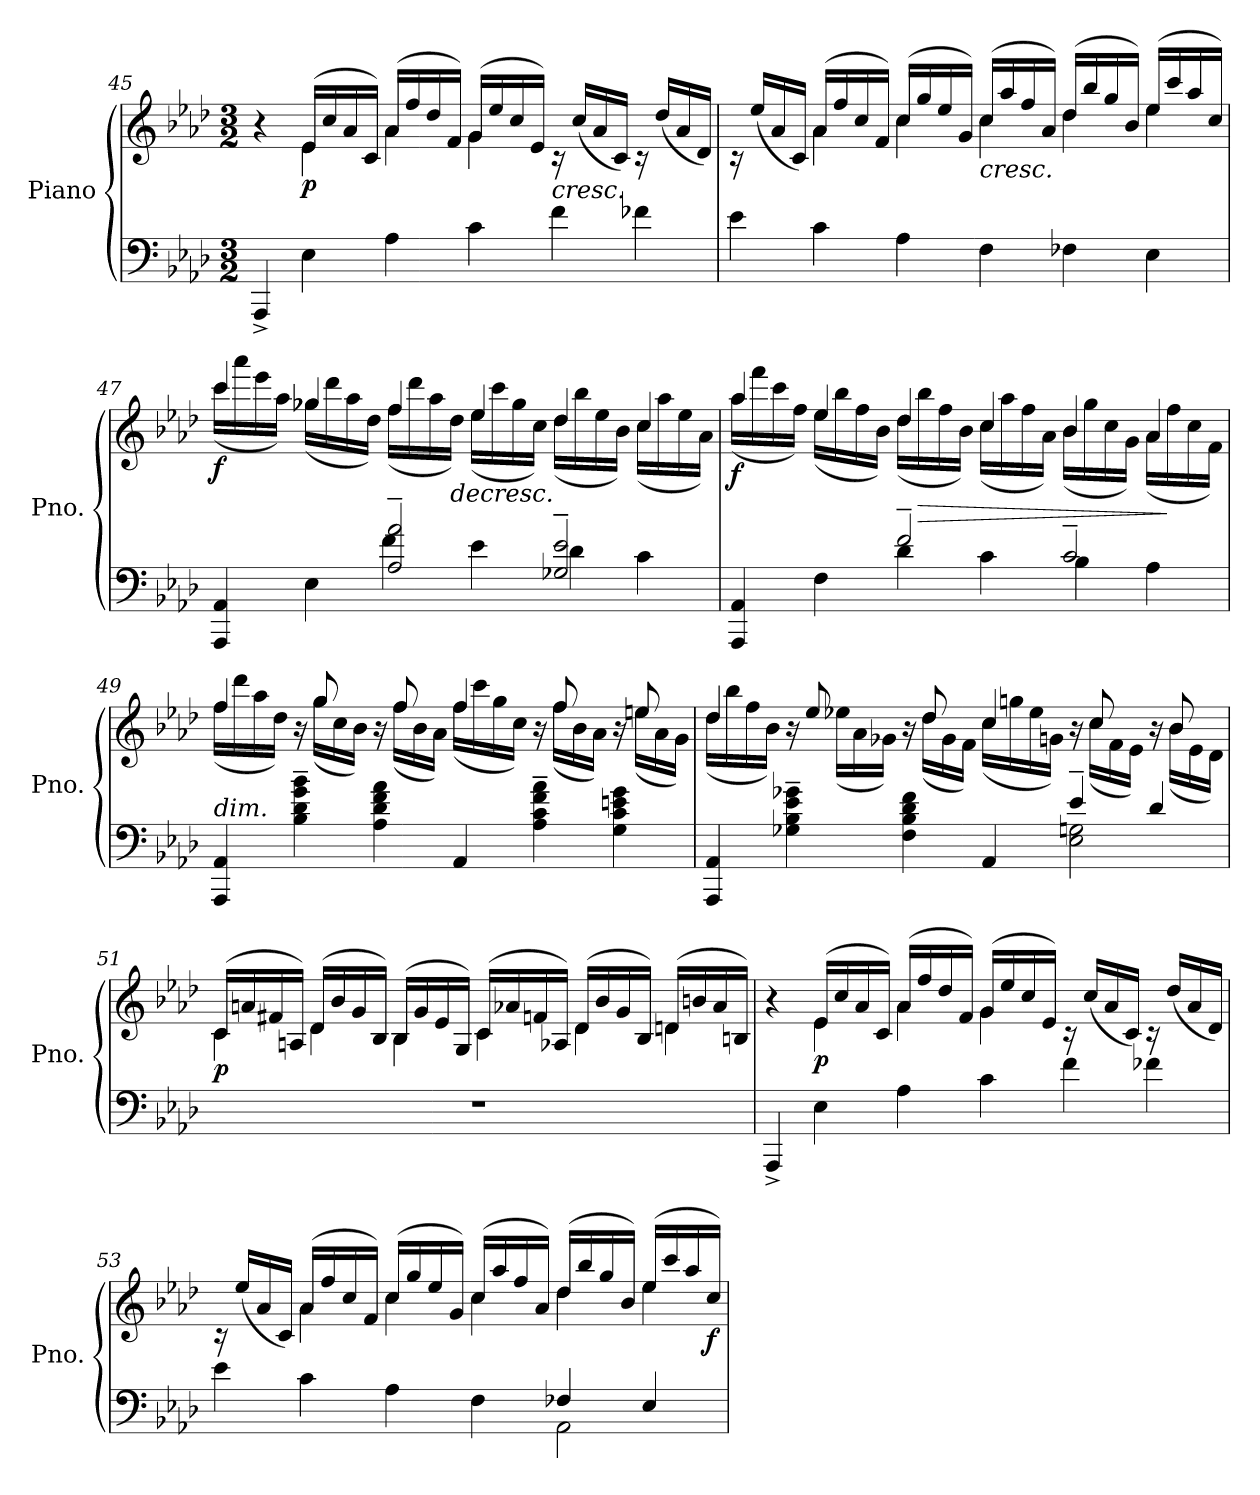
**kern	**kern	**dynam
*part1	*part1	*part1
*staff2	*staff1	*staff1/2
*I"Piano	*	*
*I'Pno.	*	*
*clefF4	*clefG2	*
*k[b-e-a-d-]	*k[b-e-a-d-]	*
*M3/2	*M3/2	*
=45	=45	=45
*	*^	*
4AAA-^/	4r	4ryy	.
!	!	!	!LO:DY:b
4E-\	(16e-/LL	4e-\	p
.	16cc/	.	.
.	16a-/	.	.
.	16c/JJ)	.	.
4A-\	(16a-/LL	4a-\	.
.	16ff/	.	.
.	16dd-/	.	.
.	16f/JJ)	.	.
4c\	(16g/LL	4g\	.
.	16ee-/	.	.
.	16cc/	.	.
.	16e-/JJ)	.	.
!LO:TX:a:i:t=cresc.	!	!	!
4f\	16rc	2ryy	.
.	(16cc/LL	.	.
.	16a-/	.	.
.	16c/JJ)	.	.
4f-X\	16rc	.	.
.	(16dd-/LL	.	.
.	16a-/	.	.
.	16d-/JJ)	.	.
!!LO:LB:g=z	!!
=46	=46	=46	=46
4e-\	16rc	4ryy	.
.	(16ee-/LL	.	.
.	16a-/	.	.
.	16c/JJ)	.	.
4c\	(16a-/LL	4a-\	.
.	16ff/	.	.
.	16cc/	.	.
.	16f/JJ)	.	.
4A-\	(16cc/LL	4cc\	.
.	16gg/	.	.
.	16ee-/	.	.
.	16g/JJ)	.	.
!	!	!	!LO:HP:b
4F\	(16cc/LL	4cc\	<
.	16aa-/	.	.
.	16ff/	.	.
.	16a-/JJ)	.	.
4F-X\	(16dd-/LL	4dd-\	.
.	16bb-/	.	.
.	16gg/	.	.
.	16b-/JJ)	.	.
4E-\	(16ee-/LL	4ee-\	.
.	16ccc/	.	.
.	16aa-/	.	.
.	16cc/JJ)	.	.
=47	=47	=47	=47
*^	*	*	*
!	!	!	!	!LO:DY:b
4AAA-/ 4AA-/	2ryy	4ccc/	(>16ccc\LL	f
.	.	.	16aaa-\	.
.	.	.	16eee-\	.
.	.	.	16aa-\JJ)	.
4E-\	.	4gg-X/	(>16gg-\LL	.
.	.	.	16ddd-\	.
.	.	.	16aa-\	.
.	.	.	16dd-\JJ)	.
2A-/~ 2a-/~	4f\	4ff/	(>16ff\LL	.
.	.	.	16ddd-\	.
.	.	.	16aa-\	.
!	!	!	!	!LO:HP:b
.	.	.	16dd-\JJ)	>
.	4e-\	4ee-/	(>16ee-\LL	.
.	.	.	16ccc\	.
.	.	.	16gg-\	.
.	.	.	16cc\JJ)	.
2G-X/~ 2e-/~	4d-\	4dd-/	(>16dd-\LL	.
.	.	.	16bb-\	.
.	.	.	16ee-\	.
.	.	.	16b-\JJ)	.
.	4c\	4cc/	(>16cc\LL	[
.	.	.	16aa-\	.
.	.	.	16ee-\	.
.	.	.	16a-\JJ)	.
!!LO:PB:g=z	!!
=48	=48	=48	=48	=48
!	!	!	!	!LO:DY:b
4AAA-/ 4AA-/	2ryy	4aa-/	(>16aa-\LL	f
.	.	.	16fff\	.
.	.	.	16ccc\	.
.	.	.	16ff\JJ)	.
4F\	.	4ee-/	(>16ee-\LL	.
.	.	.	16bb-\	.
.	.	.	16ff\	.
.	.	.	16b-\JJ)	.
2f~/	4d-\	4dd-/	(>16dd-\LL	.
!	!	!	!	!LO:HP:b
.	.	.	16bb-\	>
.	.	.	16ff\	.
.	.	.	16b-\JJ)	.
.	4c\	4cc/	(>16cc\LL	.
.	.	.	16aa-\	.
.	.	.	16ff\	.
.	.	.	16a-\JJ)	.
2c~/	4B-\	4b-/	(>16b-\LL	.
.	.	.	16gg\	.
.	.	.	16cc\	.
.	.	.	16g\JJ)	.
.	4A-\	4a-/	(>16a-\LL	.
.	.	.	16ff\	]
.	.	.	16cc\	.
.	.	.	16f\JJ)	.
*v	*v	*	*	*
=49	=49	=49	=49
!LO:TX:a:i:t=dim.	!	!	!
4AAA-/ 4AA-/	4ff/	(>16ff\LL	.
.	.	16ddd-\	.
.	.	16aa-\	.
.	.	16dd-\JJ)	.
4B-\~ 4d-\~ 4g\~ 4b-\~	16r	16ryy	.
.	8gg/	(>16gg\LL	.
.	.	16cc\	.
.	16ryy	16b-\JJ)	.
4A-\ 4d-\ 4f\ 4a-\	16r	16ryy	.
.	8ff/	(>16ff\LL	.
.	.	16b-\	.
.	16ryy	16a-\JJ)	.
4AA-/	4ff/	(>16ff\LL	.
.	.	16ccc\	.
.	.	16gg\	.
.	.	16cc\JJ)	.
4A-\~ 4c\~ 4f\~ 4a-\~	16r	16ryy	.
.	8ff/	(>16ff\LL	.
.	.	16b-\	.
.	16ryy	16a-\JJ)	.
4G\ 4c\ 4en\ 4g\	16r	16ryy	.
.	8een/	(>16ee\LL	.
.	.	16a-\	.
.	16ryy	16g\JJ)	.
!!LO:LB:g=z	!!
=50	=50	=50	=50
*^	*	*	*
4AAA-/ 4AA-/	1ryy	4dd-/	(>16dd-\LL	.
.	.	.	16bb-\	.
.	.	.	16ff\	.
.	.	.	16b-\JJ)	.
4G-X\~ 4B-\~ 4e-\~ 4g-X\~	.	16r	16ryy	.
.	.	8ee-/	(>16ee-X\LL	.
.	.	.	16a-\	.
.	.	16ryy	16g-X\JJ)	.
4F\ 4B-\ 4d-\ 4f\	.	16r	16ryy	.
.	.	8dd-/	(>16dd-\LL	.
.	.	.	16g-\	.
.	.	16ryy	16f\JJ)	.
4AA-/	.	4cc/	(>16cc\LL	.
.	.	.	16ggn\	.
.	.	.	16ee-\	.
.	.	.	16gn\JJ)	.
4e-~/	2E-\ 2Gn\	16r	16ryy	.
.	.	8cc/	(>16cc\LL	.
.	.	.	16f\	.
.	.	16ryy	16e-\JJ)	.
4d-/	.	16r	16ryy	.
.	.	8b-/	(>16b-\LL	.
.	.	.	16e-\	.
.	.	16ryy	16d-\JJ)	.
*v	*v	*	*	*
=51	=51	=51	=51
!	!	!	!LO:DY:b
1.r	(16c/LL	4c\	p
.	16an/	.	.
.	16f#X/	.	.
.	16An/JJ)	.	.
.	(16d-/LL	4d-\	.
.	16b-/	.	.
.	16g/	.	.
.	16B-/JJ)	.	.
.	(16B-/LL	4B-\	.
.	16g/	.	.
.	16e-/	.	.
.	16G/JJ)	.	.
.	(16c/LL	4c\	.
.	16a-X/	.	.
.	16fn/	.	.
.	16A-X/JJ)	.	.
.	(16d-/LL	4d-\	.
.	16b-/	.	.
.	16g/	.	.
.	16B-/JJ)	.	.
.	(16dn/LL	4d\	.
.	16bn/	.	.
.	16a-/	.	.
.	16Bn/JJ)	.	.
!!LO:LB:g=z	!!
=52	=52	=52	=52
4AAA-^/	4r	4ryy	.
!	!	!	!LO:DY:b
4E-\	(16e-/LL	4e-\	p
.	16cc/	.	.
.	16a-/	.	.
.	16c/JJ)	.	.
4A-\	(16a-/LL	4a-\	.
.	16ff/	.	.
.	16dd-/	.	.
.	16f/JJ)	.	.
4c\	(16g/LL	4g\	.
.	16ee-/	.	.
.	16cc/	.	.
.	16e-/JJ)	.	.
4f\	16rc	2ryy	.
.	(16cc/LL	.	.
.	16a-/	.	.
.	16c/JJ)	.	.
4f-X\	16rc	.	.
.	(16dd-/LL	.	.
.	16a-/	.	.
.	16d-/JJ)	.	.
=53	=53	=53	=53
*^	*	*	*
4e-\	1ryy	16rc	4ryy	.
.	.	(16ee-/LL	.	.
.	.	16a-/	.	.
.	.	16c/JJ)	.	.
4c\	.	(16a-/LL	4a-\	.
.	.	16ff/	.	.
.	.	16cc/	.	.
.	.	16f/JJ)	.	.
4A-\	.	(16cc/LL	4cc\	.
.	.	16gg/	.	.
.	.	16ee-/	.	.
.	.	16g/JJ)	.	.
4F\	.	(16cc/LL	4cc\	.
.	.	16aa-/	.	.
.	.	16ff/	.	.
.	.	16a-/JJ)	.	.
4F-X/	2AA-\	(16dd-/LL	4dd-\	.
.	.	16bb-/	.	.
.	.	16gg/	.	.
.	.	16b-/JJ)	.	.
4E-/	.	(16ee-/LL	4ee-\	.
.	.	16ccc/	.	]
.	.	16aa-/	.	.
!	!	!	!	!LO:DY:b
.	.	16cc/JJ)	.	f
*v	*v	*	*	*
*	*v	*v	*
=	=	=
*-	*-	*-
